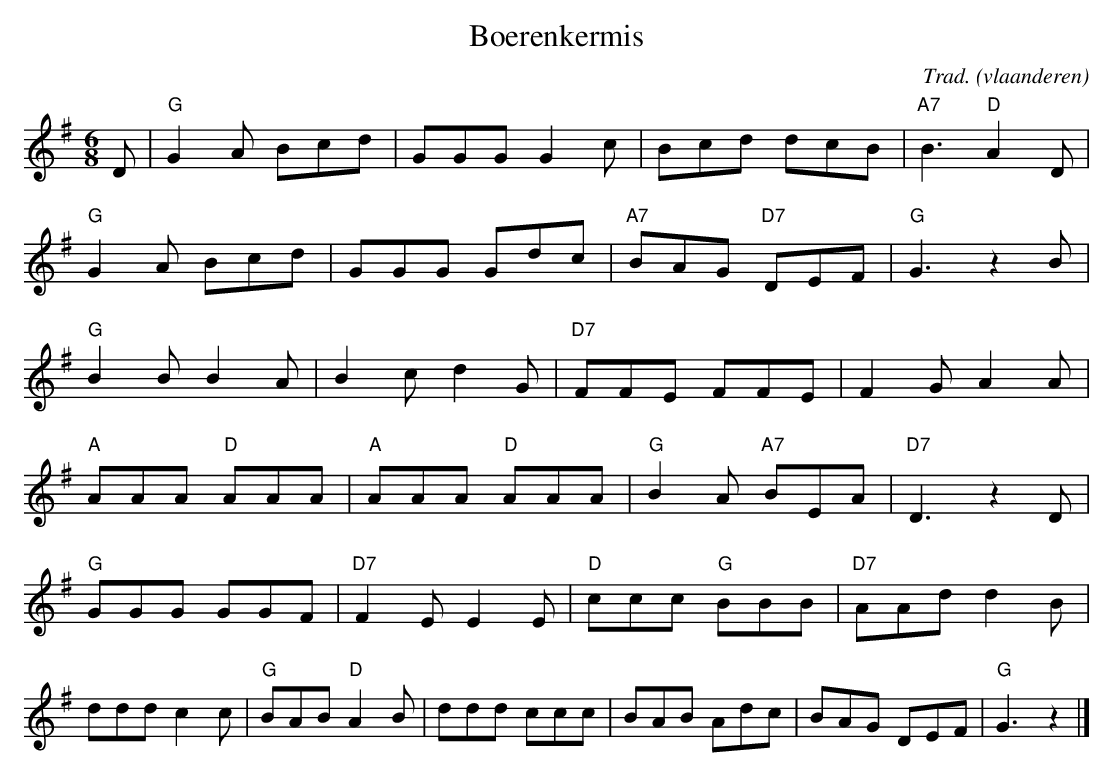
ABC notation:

X:1
T:Boerenkermis
O:vlaanderen
C:Trad.
L:1/8
M:6/8
K:G
D | "G"G2 A Bcd | GGG G2 c | Bcd dcB | "A7"B3 "D"A2 D |
"G"G2 A Bcd | GGG Gdc| "A7"BAG "D7"DEF | "G"G3 z2 B |
"G"B2 B B2 A | B2 c d2 G | "D7"FFE FFE | F2 G A2 A |
"A"AAA "D"AAA | "A"AAA "D"AAA | "G"B2 A "A7"BEA | "D7"D3 z2 D |
"G"GGG GGF | "D7"F2 E E2 E | "D"ccc "G"BBB | "D7"AAd d2 B |
ddd c2 c | "G"BAB "D"A2 B | ddd ccc | BAB Adc | BAG DEF | "G"G3 z2 |]
